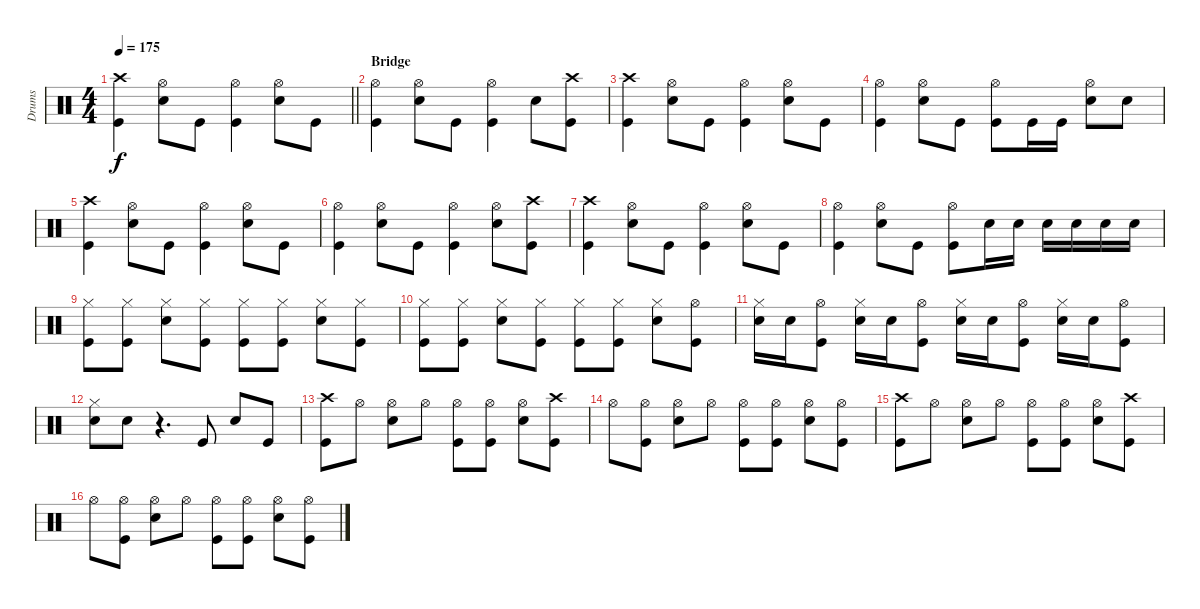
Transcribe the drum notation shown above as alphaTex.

\track ("Drums" "Drums") {instrument percussion}
\staff {score}
\articulation defaults
\ts (4 4)
\tempo 175
\clef neutral
\barLineRight lightlight
\ks c
("Crash high (hit)" "Kick (hit)").4{dy f} ("Hi-Hat (open)" "Snare (hit) 2").8 "Kick (hit)".8 ("Hi-Hat (open)" "Kick (hit)").4 ("Hi-Hat (open)" "Snare (hit) 2").8 "Kick (hit)".8 |
\section ("" "Bridge")
("Hi-Hat (open)" "Kick (hit)").4 ("Hi-Hat (open)" "Snare (hit) 2").8 "Kick (hit)".8 ("Hi-Hat (open)" "Kick (hit)").4 "Snare (hit) 2".8 ("Crash high (hit)" "Kick (hit)").8 |
("Crash high (hit)" "Kick (hit)").4 ("Hi-Hat (open)" "Snare (hit) 2").8 "Kick (hit)".8 ("Hi-Hat (open)" "Kick (hit)").4 ("Hi-Hat (open)" "Snare (hit) 2").8 "Kick (hit)".8 |
("Hi-Hat (open)" "Kick (hit)").4 ("Hi-Hat (open)" "Snare (hit) 2").8 "Kick (hit)".8 ("Hi-Hat (open)" "Kick (hit)").8 "Kick (hit)".16 "Kick (hit)".16 ("Hi-Hat (open)" "Snare (hit) 2").8 "Snare (hit) 2".8 |
("Crash high (hit)" "Kick (hit)").4 ("Hi-Hat (open)" "Snare (hit) 2").8 "Kick (hit)".8 ("Hi-Hat (open)" "Kick (hit)").4 ("Hi-Hat (open)" "Snare (hit) 2").8 "Kick (hit)".8 |
("Hi-Hat (open)" "Kick (hit)").4 ("Hi-Hat (open)" "Snare (hit) 2").8 "Kick (hit)".8 ("Hi-Hat (open)" "Kick (hit)").4 ("Hi-Hat (open)" "Snare (hit) 2").8 ("Crash high (hit)" "Kick (hit)").8 |
("Crash high (hit)" "Kick (hit)").4 ("Hi-Hat (open)" "Snare (hit) 2").8 "Kick (hit)".8 ("Hi-Hat (open)" "Kick (hit)").4 ("Hi-Hat (open)" "Snare (hit) 2").8 "Kick (hit)".8 |
("Hi-Hat (open)" "Kick (hit)").4 ("Hi-Hat (open)" "Snare (hit) 2").8 "Kick (hit)".8 ("Hi-Hat (open)" "Kick (hit)").8 "Snare (hit) 2".16 "Snare (hit) 2".16 "Snare (hit) 2".16 "Snare (hit) 2".16 "Snare (hit) 2".16 "Snare (hit) 2".16 |
("Hi-Hat (closed)" "Kick (hit)").8 ("Hi-Hat (closed)" "Kick (hit)").8 ("Hi-Hat (closed)" "Snare (hit) 2").8 ("Hi-Hat (closed)" "Kick (hit)").8 ("Hi-Hat (closed)" "Kick (hit)").8 ("Hi-Hat (closed)" "Kick (hit)").8 ("Hi-Hat (closed)" "Snare (hit) 2").8 ("Hi-Hat (closed)" "Kick (hit)").8 |
("Hi-Hat (closed)" "Kick (hit)").8 ("Hi-Hat (closed)" "Kick (hit)").8 ("Hi-Hat (closed)" "Snare (hit) 2").8 ("Hi-Hat (closed)" "Kick (hit)").8 ("Hi-Hat (closed)" "Kick (hit)").8 ("Hi-Hat (closed)" "Kick (hit)").8 ("Hi-Hat (closed)" "Snare (hit) 2").8 ("Hi-Hat (open)" "Kick (hit)").8 |
("Hi-Hat (closed)" "Snare (hit) 2").16 "Snare (hit) 2".16 ("Hi-Hat (open)" "Kick (hit)").8 ("Hi-Hat (closed)" "Snare (hit) 2").16 "Snare (hit) 2".16 ("Hi-Hat (open)" "Kick (hit)").8 ("Hi-Hat (closed)" "Snare (hit) 2").16 "Snare (hit) 2".16 ("Hi-Hat (open)" "Kick (hit)").8 ("Hi-Hat (closed)" "Snare (hit) 2").16 "Snare (hit) 2".16 ("Hi-Hat (open)" "Kick (hit)").8 |
("Hi-Hat (closed)" "Snare (hit) 2").8 "Snare (hit) 2".8 r.4{d} "Kick (hit)".8 "Snare (hit) 2".8 "Kick (hit)".8 |
("Crash high (hit)" "Kick (hit)").8 "Hi-Hat (open)".8 ("Hi-Hat (open)" "Snare (hit) 2").8 "Hi-Hat (open)".8 ("Hi-Hat (open)" "Kick (hit)").8 ("Hi-Hat (open)" "Kick (hit)").8 ("Hi-Hat (open)" "Snare (hit) 2").8 ("Crash high (hit)" "Kick (hit)").8 |
"Hi-Hat (open)".8 ("Hi-Hat (open)" "Kick (hit)").8 ("Hi-Hat (open)" "Snare (hit) 2").8 "Hi-Hat (open)".8 ("Hi-Hat (open)" "Kick (hit)").8 ("Hi-Hat (open)" "Kick (hit)").8 ("Hi-Hat (open)" "Snare (hit) 2").8 ("Hi-Hat (open)" "Kick (hit)").8 |
("Crash high (hit)" "Kick (hit)").8 "Hi-Hat (open)".8 ("Hi-Hat (open)" "Snare (hit) 2").8 "Hi-Hat (open)".8 ("Hi-Hat (open)" "Kick (hit)").8 ("Hi-Hat (open)" "Kick (hit)").8 ("Hi-Hat (open)" "Snare (hit) 2").8 ("Crash high (hit)" "Kick (hit)").8 |
"Hi-Hat (open)".8 ("Hi-Hat (open)" "Kick (hit)").8 ("Hi-Hat (open)" "Snare (hit) 2").8 "Hi-Hat (open)".8 ("Hi-Hat (open)" "Kick (hit)").8 ("Hi-Hat (open)" "Kick (hit)").8 ("Hi-Hat (open)" "Snare (hit) 2").8 ("Hi-Hat (open)" "Kick (hit)").8
